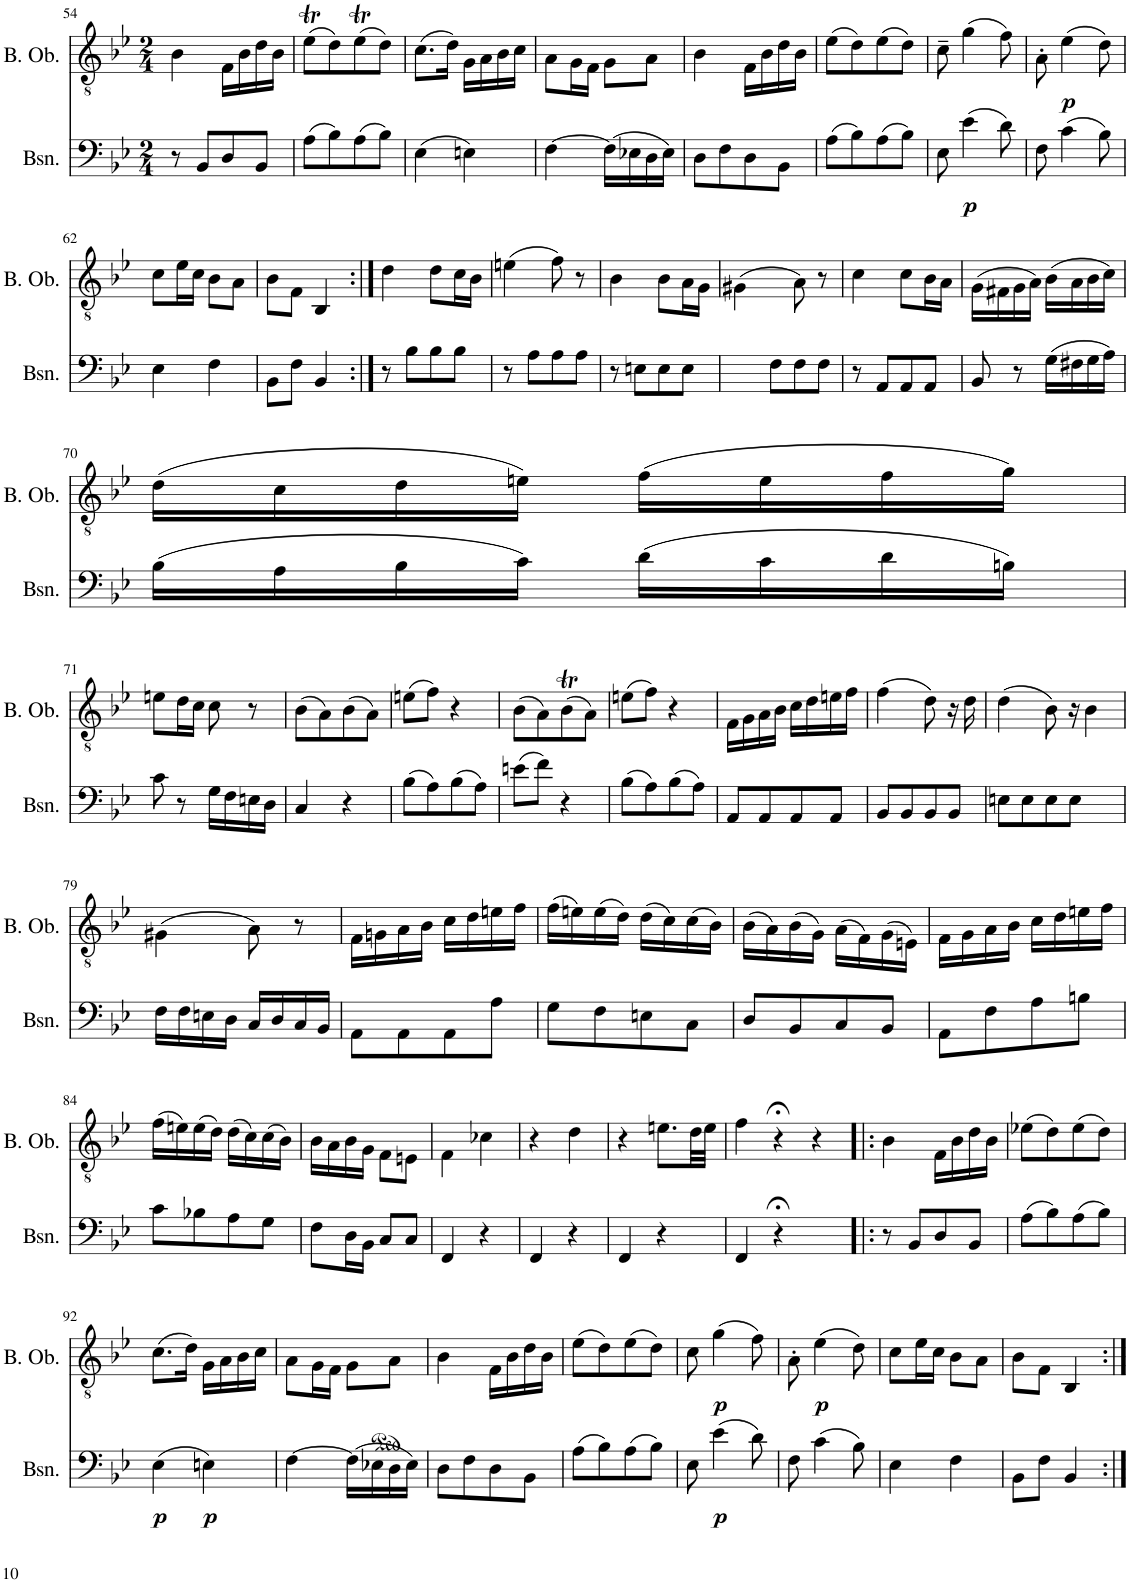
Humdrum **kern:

**kern	**dynam	**kern	**dynam
*part2	*part2	*part1	*part1
*staff2	*staff2	*staff1	*staff1
*I"Bassoon	*	*I"Bass Oboe	*
*I'Bsn.	*	*I'B. Ob.	*
!!LO:PB:g=z
*clefF4	*	*clefGv2	*
*k[b-e-]	*	*k[b-e-]	*
*M2/4	*	*M2/4	*
=54	=54	=54	=54
8r	.	4B-\	.
8BB-/L	.	.	.
8D/	.	16F\LL	.
.	.	16B-\	.
8BB-/J	.	16d\	.
.	.	16B-\JJ	.
=55	=55	=55	=55
(>8A\L	.	(>8e-T\L	.
8B-\)	.	8d\)	.
(>8A\	.	(>8e-T\	.
8B-\J)	.	8d\J)	.
=56	=56	=56	=56
(>4E-\	.	(>8.c\L	.
.	.	16d\Jk)	.
4En\)	.	16G\LL	.
.	.	16A\	.
.	.	16B-\	.
.	.	16c\JJ	.
=57	=57	=57	=57
[>4F\	.	8A\L	.
.	.	16G\L	.
.	.	16F\JJ	.
(>16F\LL]	.	8G\L	.
16E-X\	.	.	.
16D\	.	8A\J	.
16E-\JJ)	.	.	.
=58	=58	=58	=58
8D\L	.	4B-\	.
8F\	.	.	.
8D\	.	16F\LL	.
.	.	16B-\	.
8BB-\J	.	16d\	.
.	.	16B-\JJ	.
=59	=59	=59	=59
(>8A\L	.	(>8e-\L	.
8B-\)	.	8d\)	.
(>8A\	.	(>8e-\	.
8B-\J)	.	8d\J)	.
=60	=60	=60	=60
8E-\	.	8c~\	.
!	!LO:DY:b	!	!
(>4e-\	p	(>4g\	.
8d\)	.	8f\)	.
=61	=61	=61	=61
8F\	.	8A'\	.
!	!	!	!LO:DY:b
(>4c\	.	(>4e-\	p
8B-\)	.	8d\)	.
!!LO:LB:g=z
=62	=62	=62	=62
4E-\	.	8c\L	.
.	.	16e-\L	.
.	.	16c\JJ	.
4F\	.	8B-\L	.
.	.	8A\J	.
=63	=63	=63	=63
8BB-\L	.	8B-\L	.
8F\J	.	8F\J	.
4BB-/	.	4BB-/	.
=64:|!	=64:|!	=64:|!	=64:|!
8r	.	4d\	.
8B-\L	.	.	.
8B-\	.	8d\L	.
8B-\J	.	16c\L	.
.	.	16B-\JJ	.
=65	=65	=65	=65
8r	.	(>4en\	.
8A\L	.	.	.
8A\	.	8f\)	.
8A\J	.	8r	.
=66	=66	=66	=66
8r	.	4B-\	.
8En\L	.	.	.
8E\	.	8B-\L	.
8E\J	.	16A\L	.
.	.	16G\JJ	.
=67	=67	=67	=67
4ryy	.	(>4G#X\	.
8F\L	.	8ryy	.
8F\	.	8A\)	.
8F\J	.	8r	.
=68	=68	=68	=68
8r	.	4c\	.
8AA/L	.	.	.
8AA/	.	8c\L	.
8AA/J	.	16B-\L	.
.	.	16A\JJ	.
=69	=69	=69	=69
8BB-/	.	(>16G\LL	.
.	.	16F#X\	.
8r	.	16G\	.
.	.	16A\JJ)	.
(>16G\LL	.	(>16B-\LL	.
16F#X\	.	16A\	.
16G\	.	16B-\	.
16A\JJ)	.	16c\JJ)	.
!!LO:LB:g=z
=70	=70	=70	=70
(>16B-\LL	.	(>16d\LL	.
16A\	.	16c\	.
16B-\	.	16d\	.
16c\JJ)	.	16en\JJ)	.
(>16d\LL	.	(>16f\LL	.
16c\	.	16e\	.
16d\	.	16f\	.
16Bn\JJ)	.	16g\JJ)	.
!!LO:LB:g=z
=71	=71	=71	=71
8c\	.	8en\L	.
8r	.	16d\L	.
.	.	16c\JJ	.
16G\LL	.	8c\	.
16F\	.	.	.
16En\	.	8r	.
16D\JJ	.	.	.
=72	=72	=72	=72
4C/	.	(>8B-\L	.
.	.	8A\)	.
4r	.	(>8B-\	.
.	.	8A\J)	.
=73	=73	=73	=73
(>8B-\L	.	(>8en\L	.
8A\)	.	8f\J)	.
(>8B-\	.	4r	.
8A\J)	.	.	.
=74	=74	=74	=74
(>8en\L	.	(>8B-\L	.
8f\J)	.	8A\)	.
4r	.	(>8B-T\	.
.	.	8A\J)	.
=75	=75	=75	=75
(>8B-\L	.	(>8en\L	.
8A\)	.	8f\J)	.
(>8B-\	.	4r	.
8A\J)	.	.	.
=76	=76	=76	=76
8AA/L	.	16F\LL	.
.	.	16G\	.
8AA/	.	16A\	.
.	.	16B-\JJ	.
8AA/	.	16c\LL	.
.	.	16d\	.
8AA/J	.	16en\	.
.	.	16f\JJ	.
=77	=77	=77	=77
8BB-/L	.	(>4f\	.
8BB-/	.	.	.
8BB-/	.	8d\)	.
8BB-/J	.	16r	.
.	.	16d\	.
=78	=78	=78	=78
8En\L	.	(>4d\	.
8E\	.	.	.
8E\	.	8B-\)	.
8E\J	.	16r	.
.	.	[16B-\	.
8.ryy	.	8.ryy	.
!!LO:LB:g=z
=79	=79	=79	=79
16F\LL	.	(>4G#X\	.
16F\	.	.	.
16En\	.	.	.
16D\JJ	.	.	.
16C/LL	.	8.B-\]	.
16D/	.	.	.
16C/	.	.	.
16BB-/JJ	.	8A\)	.
8.ryy	.	.	.
.	.	8r	.
=80	=80	=80	=80
8AA\L	.	16F\LL	.
.	.	16Gn\	.
8AA\	.	16A\	.
.	.	16B-\JJ	.
8AA\	.	16c\LL	.
.	.	16d\	.
8A\J	.	16en\	.
.	.	16f\JJ	.
=81	=81	=81	=81
8G\L	.	(>16f\LL	.
.	.	16en\)	.
8F\	.	(>16e\	.
.	.	16d\JJ)	.
8En\	.	(>16d\LL	.
.	.	16c\)	.
8C\J	.	(>16c\	.
.	.	16B-\JJ)	.
=82	=82	=82	=82
8D/L	.	(>16B-\LL	.
.	.	16A\)	.
8BB-/	.	(>16B-\	.
.	.	16G\JJ)	.
8C/	.	(>16A\LL	.
.	.	16F\)	.
8BB-/J	.	(>16G\	.
.	.	16En\JJ)	.
=83	=83	=83	=83
8AA\L	.	16F\LL	.
.	.	16G\	.
8F\	.	16A\	.
.	.	16B-\JJ	.
8A\	.	16c\LL	.
.	.	16d\	.
8Bn\J	.	16en\	.
.	.	16f\JJ	.
!!LO:LB:g=z
=84	=84	=84	=84
8c\L	.	(>16f\LL	.
.	.	16en\)	.
8B-X\	.	(>16e\	.
.	.	16d\JJ)	.
8A\	.	(>16d\LL	.
.	.	16c\)	.
8G\J	.	(>16c\	.
.	.	16B-\JJ)	.
=85	=85	=85	=85
8F\L	.	16B-\LL	.
.	.	16A\	.
16D\L	.	16B-\	.
16BB-\JJ	.	16G\JJ	.
8C/L	.	8F\L	.
8C/J	.	8En\J	.
=86	=86	=86	=86
4FF/	.	4F\	.
4r	.	4c-X\	.
=87	=87	=87	=87
4FF/	.	4r	.
4r	.	4d\	.
=88	=88	=88	=88
4FF/	.	4r	.
4r	.	8.en\L	.
.	.	32d\LL	.
.	.	32e\JJJ	.
=89	=89	=89	=89
4FF/	.	4f\	.
4r;<	.	4r;<	.
4ryy	.	4r	.
=90!|:	=90!|:	=90!|:	=90!|:
8r	.	4B-\	.
8BB-/L	.	.	.
8D/	.	16F\LL	.
.	.	16B-\	.
8BB-/J	.	16d\	.
.	.	16B-\JJ	.
=91	=91	=91	=91
(>8A\L	.	(>8e-X\L	.
8B-\)	.	8d\)	.
(>8A\	.	(>8e-\	.
8B-\J)	.	8d\J)	.
!!LO:LB:g=z
=92	=92	=92	=92
!	!LO:DY:b	!	!
(>4E-\	p	(>8.c\L	.
.	.	16d\Jk)	.
!	!LO:DY:b	!	!
4En\)	p	16G\LL	.
.	.	16A\	.
.	.	16B-\	.
.	.	16c\JJ	.
=93	=93	=93	=93
[>4F\	.	8A\L	.
.	.	16G\L	.
.	.	16F\JJ	.
(>16F\LL]	.	8G\L	.
16E-X\	.	.	.
16D\	.	8A\J	.
16E-\JJ)	.	.	.
=94	=94	=94	=94
8D\L	.	4B-\	.
8F\	.	.	.
8D\	.	16F\LL	.
.	.	16B-\	.
8BB-\J	.	16d\	.
.	.	16B-\JJ	.
=95	=95	=95	=95
(>8A\L	.	(>8e-\L	.
8B-\)	.	8d\)	.
(>8A\	.	(>8e-\	.
8B-\J)	.	8d\J)	.
=96	=96	=96	=96
8E-\	.	8c\	.
!	!LO:DY:b	!	!LO:DY:b
(>4e-\	p	(>4g\	p
8d\)	.	8f\)	.
=97	=97	=97	=97
8F\	.	8A'\	.
!	!	!	!LO:DY:b
(>4c\	.	(>4e-\	p
8B-\)	.	8d\)	.
=98	=98	=98	=98
4E-\	.	8c\L	.
.	.	16e-\L	.
.	.	16c\JJ	.
4F\	.	8B-\L	.
.	.	8A\J	.
=99	=99	=99	=99
8BB-\L	.	8B-\L	.
8F\J	.	8F\J	.
4BB-/	.	4BB-/	.
=:|!	=:|!	=:|!	=:|!
*-	*-	*-	*-
